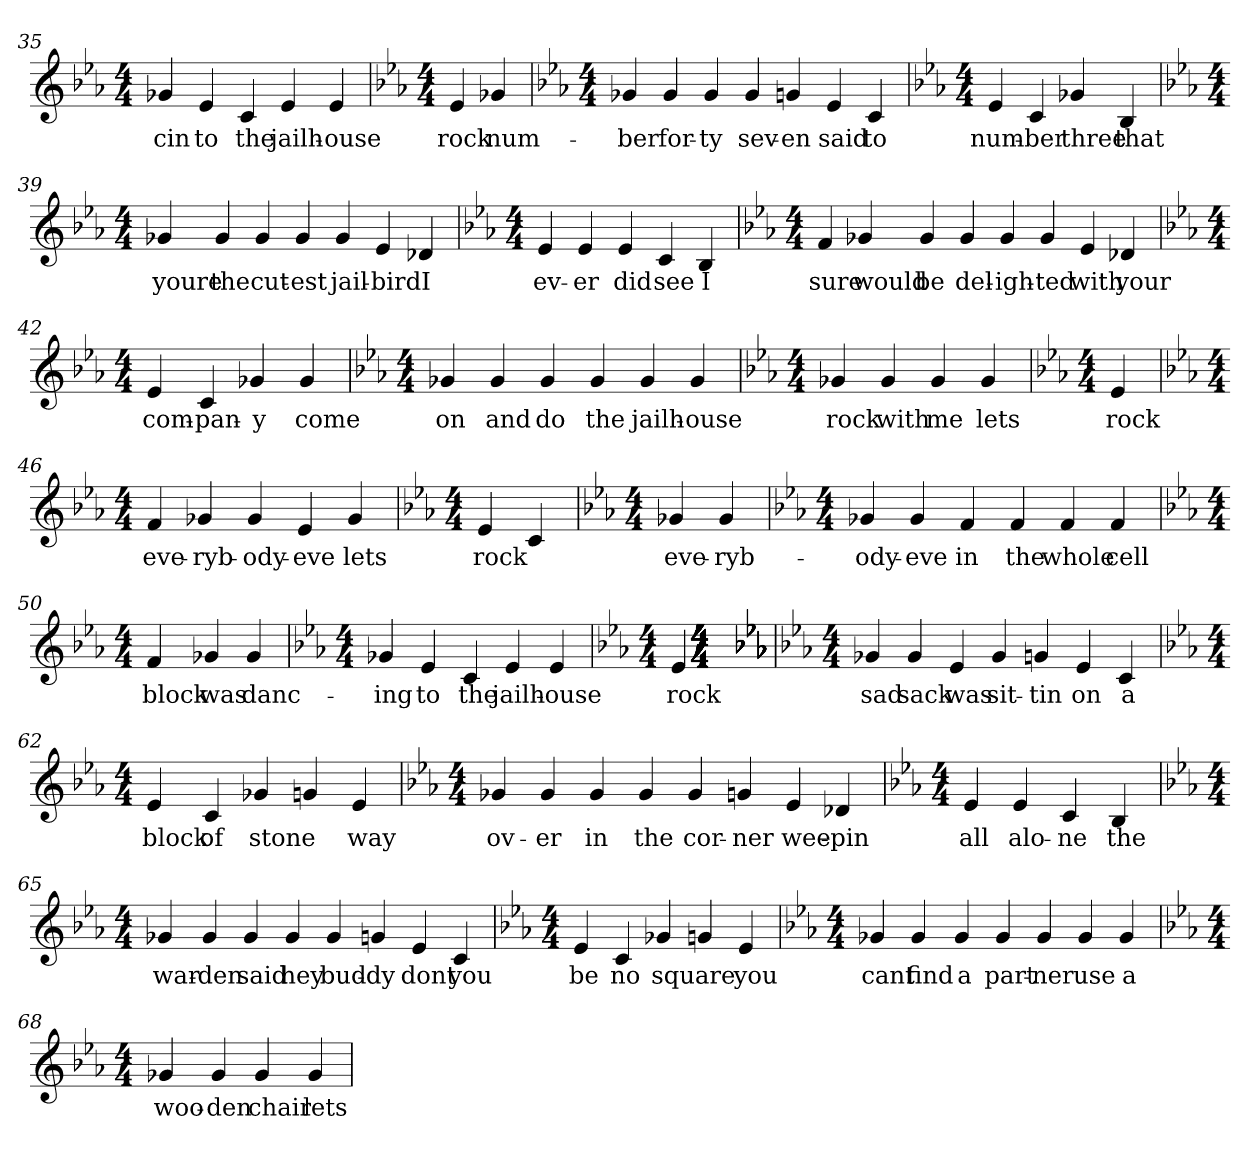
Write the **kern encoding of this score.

**kern	**text
*part1	*part1
*staff1	*staff1
*k[b-e-a-]	*
*E-:	*
*M4/4	*
=35	=35
4g-X	-cin
4e-	to
4c	the
4e-	jailh-
4e-	-ouse
=36	=36
*k[b-e-a-]	*
*E-:	*
*M4/4	*
4e-	rock
4g-X	num-
=37	=37
*k[b-e-a-]	*
*E-:	*
*M4/4	*
4g-X	-ber
4g-	for-
4g-	-ty
4g-	sev-
4gn	-en
4e-	said
4c	to
=38	=38
*k[b-e-a-]	*
*E-:	*
*M4/4	*
4e-	num-
4c	-ber
4g-X	three
4B-	that
=39	=39
*k[b-e-a-]	*
*E-:	*
*M4/4	*
4g-X	youre
4g-	the
4g-	cut-
4g-	-est
4g-	jail-
4e-	-bird
4d-X	I
=40	=40
*k[b-e-a-]	*
*E-:	*
*M4/4	*
4e-	ev-
4e-	-er
4e-	did
4c	see
4B-	I
=41	=41
*k[b-e-a-]	*
*E-:	*
*M4/4	*
4f	sure
4g-X	would
4g-	be
4g-	del-
4g-	-igh-
4g-	-ted
4e-	with
4d-X	your
=42	=42
*k[b-e-a-]	*
*E-:	*
*M4/4	*
4e-	com-
4c	-pan-
4g-X	-y
4g-	come
=43	=43
*k[b-e-a-]	*
*E-:	*
*M4/4	*
4g-X	on
4g-	and
4g-	do
4g-	the
4g-	jailh-
4g-	-ouse
=44	=44
*k[b-e-a-]	*
*E-:	*
*M4/4	*
4g-X	rock
4g-	with
4g-	me
4g-	lets
=45	=45
*k[b-e-a-]	*
*E-:	*
*M4/4	*
4e-	rock
=46	=46
*k[b-e-a-]	*
*E-:	*
*M4/4	*
4f	eve-
4g-X	-ryb-
4g-	-ody-
4e-	-eve
4g-	lets
=47	=47
*k[b-e-a-]	*
*E-:	*
*M4/4	*
4e-	rock
4c	_
=48	=48
*k[b-e-a-]	*
*E-:	*
*M4/4	*
4g-X	eve-
4g-	-ryb-
=49	=49
*k[b-e-a-]	*
*E-:	*
*M4/4	*
4g-X	-ody-
4g-	-eve
4f	in
4f	the
4f	whole
4f	cell
=50	=50
*k[b-e-a-]	*
*E-:	*
*M4/4	*
4f	block
4g-X	was
4g-	danc-
=51	=51
*k[b-e-a-]	*
*E-:	*
*M4/4	*
4g-X	-ing
4e-	to
4c	the
4e-	jailh-
4e-	-ouse
=52	=52
*k[b-e-a-]	*
*E-:	*
*M4/4	*
4e-	rock
*k[b-e-a-]	*
*E-:	*
*M4/4	*
*k[b-e-a-]	*
*E-:	*
*M4/4	*
*k[b-e-a-]	*
*E-:	*
*M4/4	*
*k[b-e-a-]	*
*E-:	*
*M4/4	*
*k[b-e-a-]	*
*E-:	*
*M4/4	*
*k[b-e-a-]	*
*E-:	*
*M4/4	*
*k[b-e-a-]	*
*E-:	*
*M4/4	*
*k[b-e-a-]	*
*E-:	*
*M4/4	*
=61	=61
*k[b-e-a-]	*
*E-:	*
*M4/4	*
4g-X	sad
4g-	sack
4e-	was
4g-	sit-
4gn	-tin
4e-	on
4c	a
=62	=62
*k[b-e-a-]	*
*E-:	*
*M4/4	*
4e-	block
4c	of
4g-X	stone
4gn	_
4e-	way
=63	=63
*k[b-e-a-]	*
*E-:	*
*M4/4	*
4g-X	ov-
4g-	-er
4g-	in
4g-	the
4g-	cor-
4gn	-ner
4e-	wee-
4d-X	-pin
=64	=64
*k[b-e-a-]	*
*E-:	*
*M4/4	*
4e-	all
4e-	alo-
4c	-ne
4B-	the
=65	=65
*k[b-e-a-]	*
*E-:	*
*M4/4	*
4g-X	war-
4g-	-den
4g-	said
4g-	hey
4g-	bud-
4gn	-dy
4e-	dont
4c	you
=66	=66
*k[b-e-a-]	*
*E-:	*
*M4/4	*
4e-	be
4c	no
4g-X	square
4gn	_
4e-	you
=67	=67
*k[b-e-a-]	*
*E-:	*
*M4/4	*
4g-X	cant
4g-	find
4g-	a
4g-	part-
4g-	-ner
4g-	use
4g-	a
=68	=68
*k[b-e-a-]	*
*E-:	*
*M4/4	*
4g-X	woo-
4g-	-den
4g-	chair
4g-	lets
=	=
*-	*-
